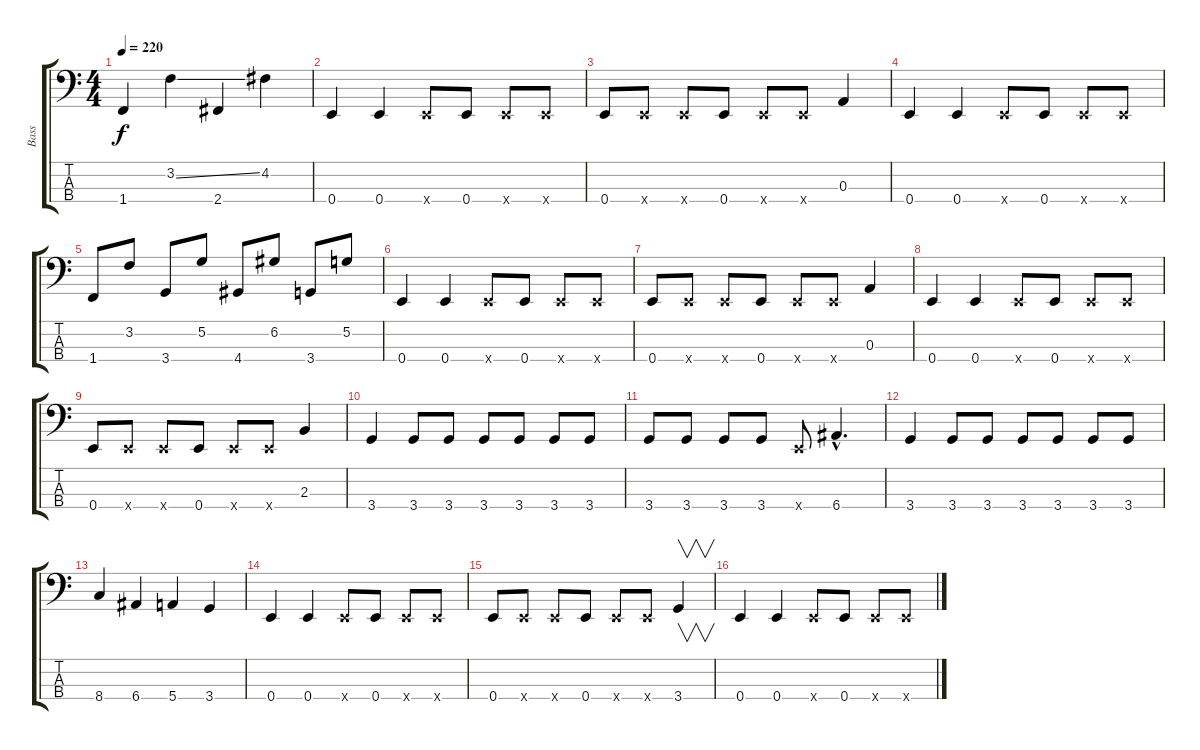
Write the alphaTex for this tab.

\track ("Bass" "Bass") {instrument electricbassfinger}
\staff {score tabs}
\tuning (G2 D2 A1 E1) {hide}
\ts (4 4)
\tempo 220
\clef f4
\ks c
1.4.4{dy f} 3.2{ss}.4 2.4.4 4.2.4 |
0.4.4 0.4.4 0.4{x}.8 0.4.8 0.4{x}.8 0.4{x}.8 |
0.4.8 0.4{x}.8 0.4{x}.8 0.4.8 0.4{x}.8 0.4{x}.8 0.3.4 |
0.4.4 0.4.4 0.4{x}.8 0.4.8 0.4{x}.8 0.4{x}.8 |
1.4.8 3.2.8 3.4.8 5.2.8 4.4.8 6.2.8 3.4.8 5.2.8 |
0.4.4 0.4.4 0.4{x}.8 0.4.8 0.4{x}.8 0.4{x}.8 |
0.4.8 0.4{x}.8 0.4{x}.8 0.4.8 0.4{x}.8 0.4{x}.8 0.3.4 |
0.4.4 0.4.4 0.4{x}.8 0.4.8 0.4{x}.8 0.4{x}.8 |
0.4.8 0.4{x}.8 0.4{x}.8 0.4.8 0.4{x}.8 0.4{x}.8 2.3.4 |
3.4.4 3.4.8 3.4.8 3.4.8 3.4.8 3.4.8 3.4.8 |
3.4.8 3.4.8 3.4.8 3.4.8 0.4{x}.8 6.4{hac}.4{d} |
3.4.4 3.4.8 3.4.8 3.4.8 3.4.8 3.4.8 3.4.8 |
8.4.4 6.4.4 5.4.4 3.4.4 |
0.4.4 0.4.4 0.4{x}.8 0.4.8 0.4{x}.8 0.4{x}.8 |
0.4.8 0.4{x}.8 0.4{x}.8 0.4.8 0.4{x}.8 0.4{x}.8 3.4.4{v} |
0.4.4 0.4.4 0.4{x}.8 0.4.8 0.4{x}.8 0.4{x}.8
